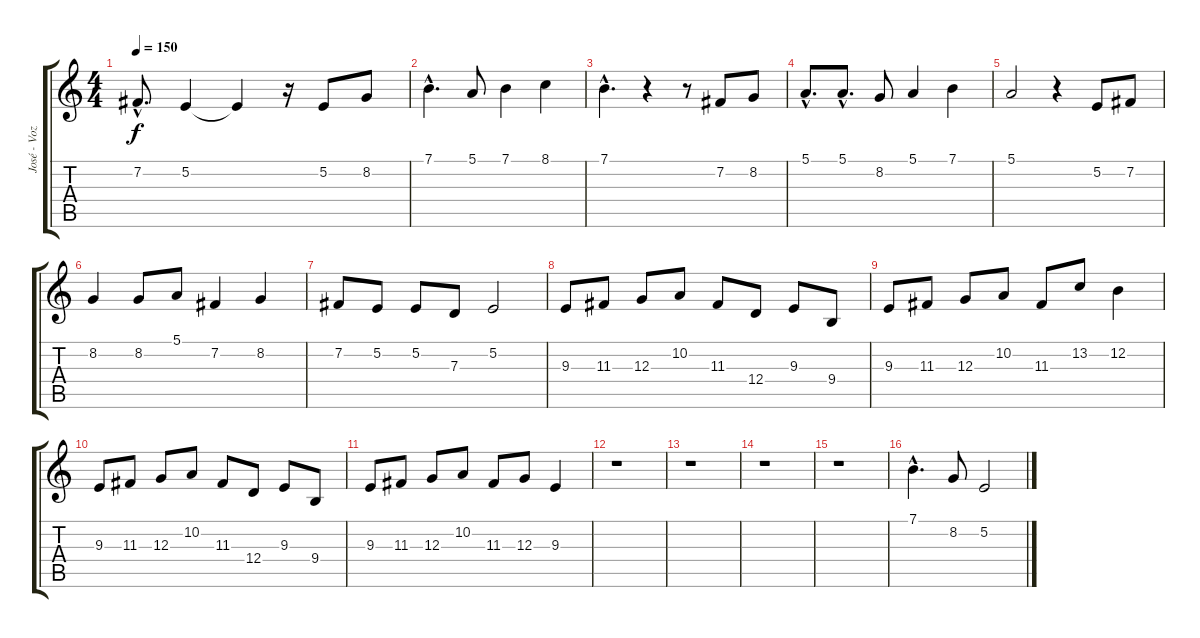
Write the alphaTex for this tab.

\track ("José - Voz" "José - Voz") {instrument lead2sawtooth}
\staff {score tabs}
\tuning (E4 B3 G3 D3 A2 E2) {hide}
\ts (4 4)
\tempo 150
\clef g2
\ks c
7.2{hac}.8{d dy f} 5.2.4 5.2{t}.4 r.16 5.2.8 8.2.8 |
7.1{hac}.4{d} 5.1.8 7.1.4 8.1.4 |
7.1{hac}.4{d} r.4 r.8 7.2.8 8.2.8 |
5.1{hac}.8{d} 5.1{hac}.8{d} 8.2.8 5.1.4 7.1.4 |
5.1.2 r.4 5.2.8 7.2.8 |
8.2.4 8.2.8 5.1.8 7.2.4 8.2.4 |
7.2.8 5.2.8 5.2.8 7.3.8 5.2.2 |
9.3.8 11.3.8 12.3.8 10.2.8 11.3.8 12.4.8 9.3.8 9.4.8 |
9.3.8 11.3.8 12.3.8 10.2.8 11.3.8 13.2.8 12.2.4 |
9.3.8 11.3.8 12.3.8 10.2.8 11.3.8 12.4.8 9.3.8 9.4.8 |
9.3.8 11.3.8 12.3.8 10.2.8 11.3.8 12.3.8 9.3.4 |
r.1 |
r.1 |
r.1 |
r.1 |
7.1{hac}.4{d} 8.2.8 5.2.2
